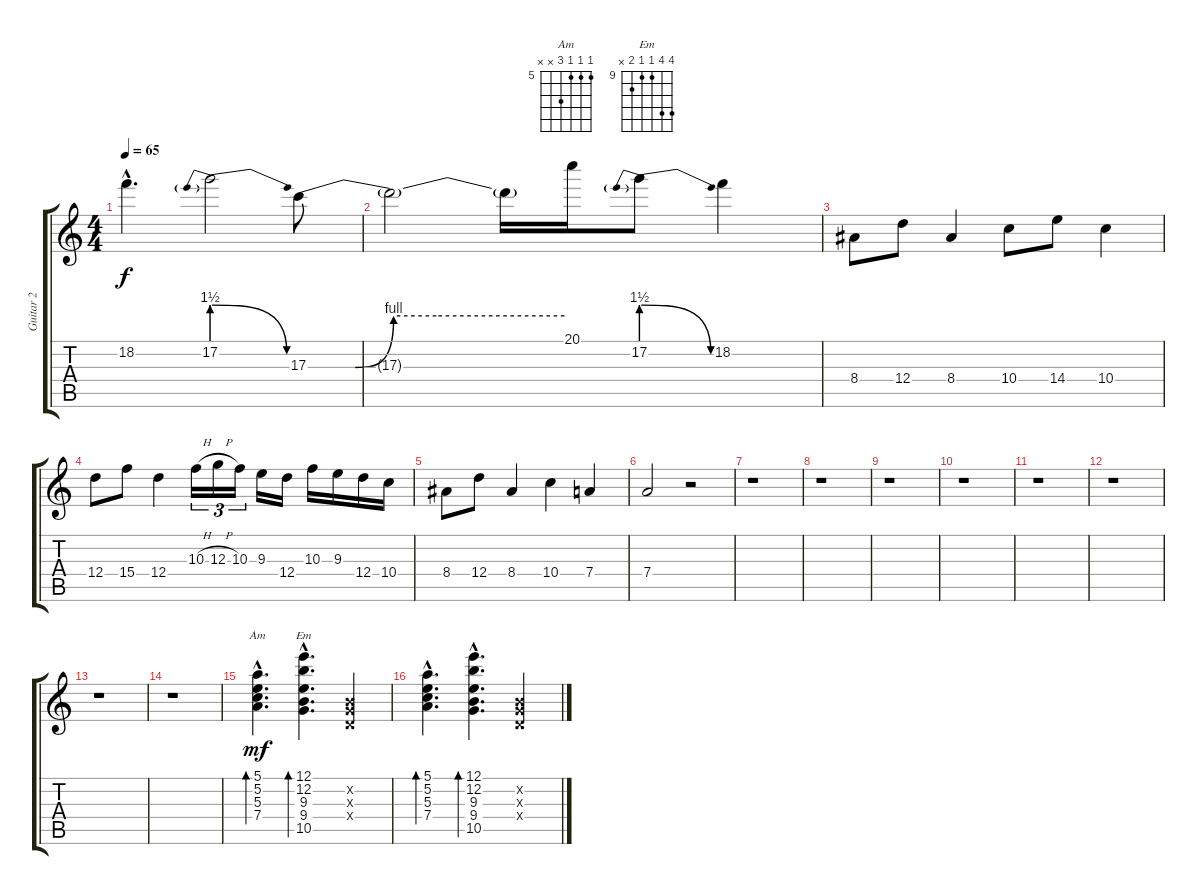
\track ("Guitar 2" "Guitar 2") {instrument overdrivenguitar}
\staff {score tabs}
\tuning (E4 B3 G3 D3 A2 E2) {hide}
\chord ("Am" 5 5 5 7 x x) {firstfret 5}
\chord ("Em" 12 12 9 9 10 x) {firstfret 9}
\ts (4 4)
\tempo 65
\clef g2
\ks c
18.2{hac}.4{d dy f} 17.2{be (prebendrelease 0 6 60 0)}.2 17.3{be (custom 0 0 11 0 20 4 30 4 60 4)}.8 |
17.3{t}.2 17.3{t}.16 20.1.16 17.2{be (prebendrelease 0 6 60 0)}.8 18.2.4 |
8.4.8{volume 14} 12.4.8 8.4.4 10.4.8 14.4.8 10.4.4 |
12.4.8 15.4.8 12.4.4 10.3{h}.16{tu (3 2)} 12.3{h}.16{tu (3 2)} 10.3.16{tu (3 2)} 9.3.16 12.4.16 10.3.16 9.3.16 12.4.16 10.4.16 |
8.4.8 12.4.8 8.4.4 10.4.4 7.4.4 |
7.4.2 r.2 |
r.1{volume 13} |
r.1 |
r.1 |
r.1 |
r.1 |
r.1 |
r.1 |
r.1 |
(5.1{hac} 5.2{hac} 5.3{hac} 7.4{hac}).4{d bd 60 ch "Am" dy mf volume 11 instrument electricguitarclean} (12.1{hac} 12.2{hac} 9.3{hac} 9.4{hac} 10.5{hac}).4{d bd 60 ch "Em"} (0.2{x} 0.3{x} 0.4{x}).4 |
(5.1{hac} 5.2{hac} 5.3{hac} 7.4{hac}).4{d bd 60} (12.1{hac} 12.2{hac} 9.3{hac} 9.4{hac} 10.5{hac}).4{d bd 60} (0.2{x} 0.3{x} 0.4{x}).4
